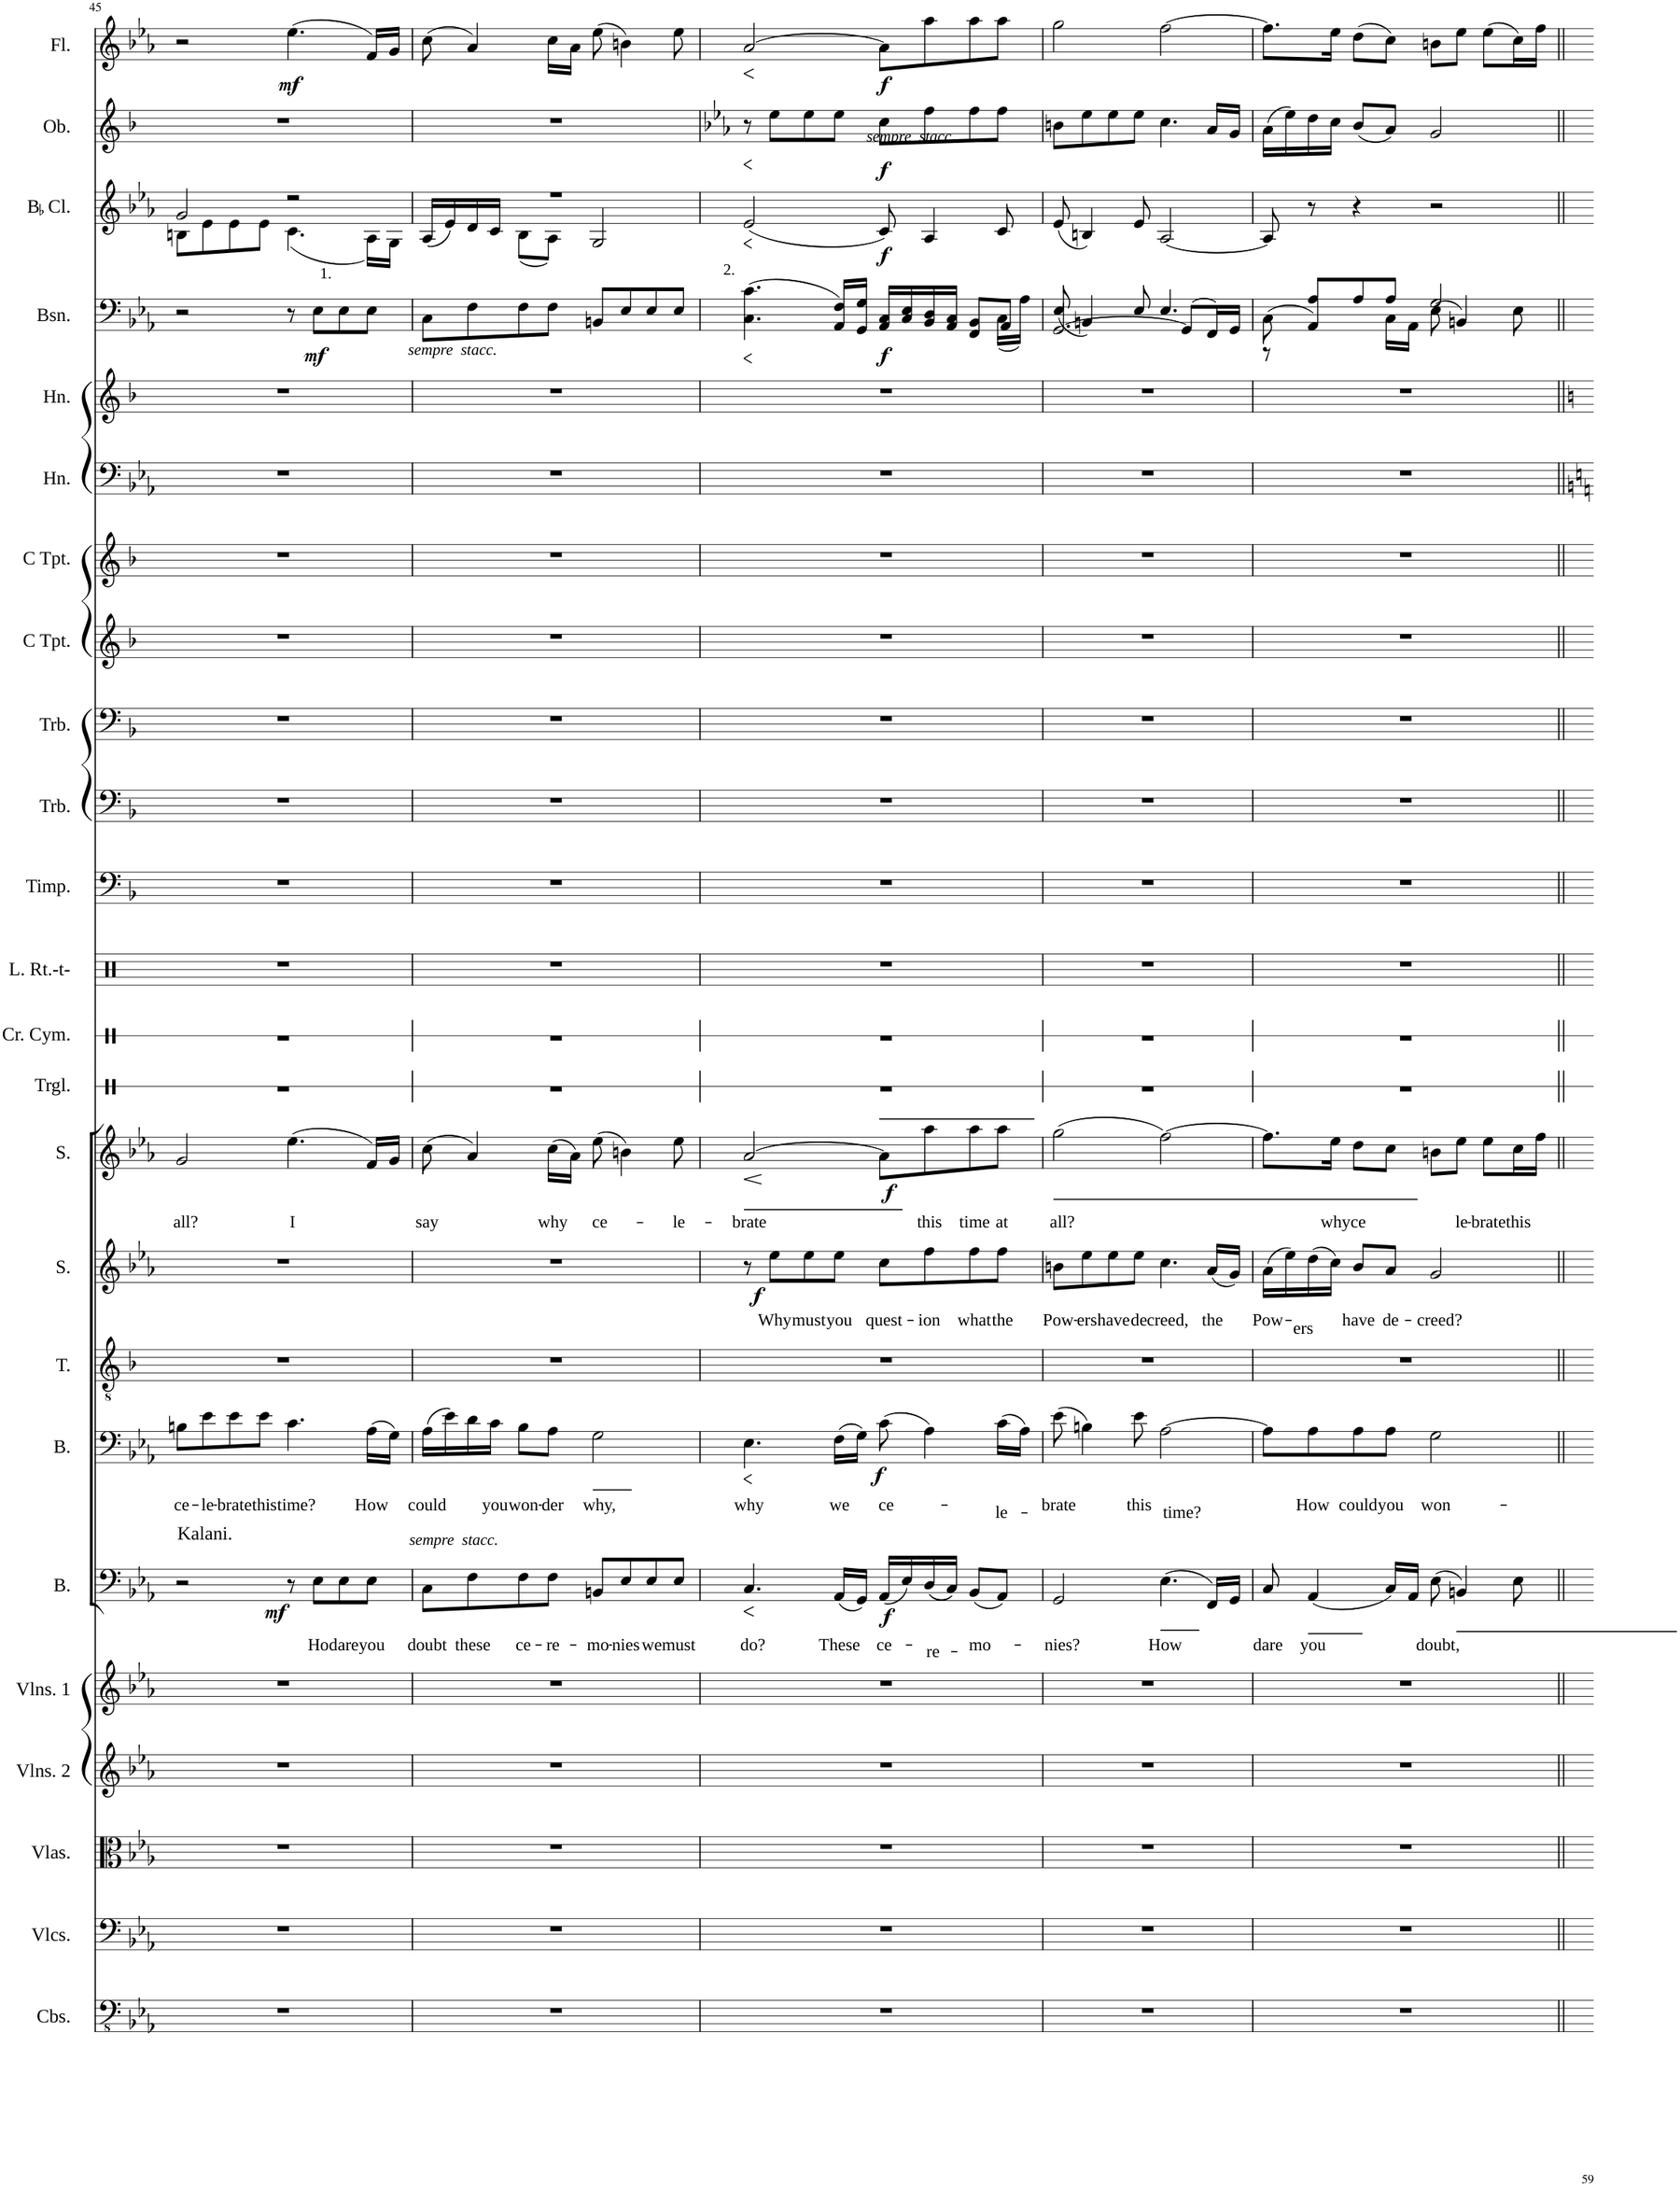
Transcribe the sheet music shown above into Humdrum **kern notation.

**kern	**kern	**kern	**kern	**kern	**kern	**text	**dynam	**kern	**text	**dynam	**kern	**kern	**text	**dynam	**kern	**text	**dynam	**kern	**kern	**kern	**kern	**kern	**kern	**kern	**kern	**kern	**kern	**kern	**dynam	**kern	**dynam	**kern	**dynam	**kern	**dynam
*part24	*part23	*part22	*part21	*part20	*part19	*part19	*part19	*part18	*part18	*part18	*part17	*part16	*part16	*part16	*part15	*part15	*part15	*part14	*part13	*part12	*part11	*part10	*part9	*part8	*part7	*part6	*part5	*part4	*part4	*part3	*part3	*part2	*part2	*part1	*part1
*staff24	*staff23	*staff22	*staff21	*staff20	*staff19	*staff19	*staff19	*staff18	*staff18	*staff18	*staff17	*staff16	*staff16	*staff16	*staff15	*staff15	*staff15	*staff14	*staff13	*staff12	*staff11	*staff10	*staff9	*staff8	*staff7	*staff6	*staff5	*staff4	*staff4	*staff3	*staff3	*staff2	*staff2	*staff1	*staff1
*I"Contrabasses	*I"Violoncellos	*I"Violas	*I"Violins 2	*I"Violins 1	*I"Bass	*	*	*I"Bass	*	*	*I"Tenor	*I"Soprano	*	*	*I"Soprano	*	*	*I"Triangle	*I"Crash Cymbal	*I"Low Roto-toms	*I"Timpani	*I"Trombone	*I"Trombone	*I"C Trumpet	*I"C Trumpet	*I"Horn	*I"Horn	*I"Bassoon	*	*I"BaccidentalFlat Clarinet	*	*I"Oboe	*	*I"Flute	*
*I'Cbs.	*I'Vlcs.	*I'Vlas.	*I'Vlns. 2	*I'Vlns. 1	*I'B.	*	*	*I'B.	*	*	*I'T.	*I'S.	*	*	*I'S.	*	*	*I'Trgl.	*I'Cr. Cym.	*I'L. Rt.-t-	*I'Timp.	*I'Trb.	*I'Trb.	*I'C Tpt.	*I'C Tpt.	*I'Hn.	*I'Hn.	*I'Bsn.	*	*I'BaccidentalFlat Cl.	*	*I'Ob.	*	*I'Fl.	*
!!LO:PB:g=z
*clefFv4	*clefF4	*clefC3	*clefG2	*clefG2	*clefF4	*	*	*clefF4	*	*	*clefGv2	*clefG2	*	*	*clefG2	*	*	*clefX	*clefX	*clefX	*clefF4	*clefF4	*clefF4	*clefG2	*clefG2	*clefF4	*clefG2	*clefF4	*	*clefG2	*	*clefG2	*	*clefG2	*
*	*	*	*	*	*	*	*	*	*	*	*	*	*	*	*	*	*	*	*	*	*	*	*	*	*	*ITrd4c7	*ITrd4c7	*	*	*ITrd1c2	*	*	*	*	*
*k[b-e-a-]	*k[b-e-a-]	*k[b-e-a-]	*k[b-e-a-]	*k[b-e-a-]	*k[b-e-a-]	*	*	*k[b-e-a-]	*	*	*k[b-]	*k[b-e-a-]	*	*	*k[b-e-a-]	*	*	*k[]	*k[]	*k[b-]	*k[b-]	*k[b-]	*k[b-]	*k[b-]	*k[b-]	*k[b-e-a-]	*k[b-]	*k[b-e-a-]	*	*k[b-e-a-]	*	*k[b-]	*	*k[b-e-a-]	*
*M4/4	*M4/4	*M4/4	*M4/4	*M4/4	*M4/4	*	*	*M4/4	*	*	*M4/4	*M4/4	*	*	*M4/4	*	*	*M4/4	*M4/4	*M4/4	*M4/4	*M4/4	*M4/4	*M4/4	*M4/4	*M4/4	*M4/4	*M4/4	*	*M4/4	*	*M4/4	*	*M4/4	*
=45	=45	=45	=45	=45	=45	=45	=45	=45	=45	=45	=45	=45	=45	=45	=45	=45	=45	=45	=45	=45	=45	=45	=45	=45	=45	=45	=45	=45	=45	=45	=45	=45	=45	=45	=45
!	!	!	!	!	!LO:TX:a:t=Kalani.	!	!	!	!	!	!	!	!	!	!	!	!	!	!	!	!	!	!	!	!	!	!	!	!	!	!	!	!	!	!
!	!	!	!	!	!	!	!	!	!LO:LY:b	!	!	!	!	!	!	!LO:LY:b	!	!	!	!	!	!	!	!	!	!	!	!	!	!	!	!	!	!	!
*	*	*	*	*	*	*	*	*	*	*	*	*	*	*	*	*	*	*	*	*	*	*	*	*	*	*	*	*	*	*^	*	*	*	*	*
1r	1r	1r	1r	1r	2r	.	.	8Bn\L	ce-	.	1r	1r	.	.	2g/	all?	.	1r	1r	1r	1r	1r	1r	1r	1r	1r	1r	2r	.	2g/	8Bn\L	.	1r	.	2r	.
!	!	!	!	!	!	!	!	!	!LO:LY:b	!	!	!	!	!	!	!	!	!	!	!	!	!	!	!	!	!	!	!	!	!	!	!	!	!	!	!
.	.	.	.	.	.	.	.	8e-\	-le-	.	.	.	.	.	.	.	.	.	.	.	.	.	.	.	.	.	.	.	.	.	8e-\	.	.	.	.	.
!	!	!	!	!	!	!	!	!	!LO:LY:b	!	!	!	!	!	!	!	!	!	!	!	!	!	!	!	!	!	!	!	!	!	!	!	!	!	!	!
.	.	.	.	.	.	.	.	8e-\	-brate	.	.	.	.	.	.	.	.	.	.	.	.	.	.	.	.	.	.	.	.	.	8e-\	.	.	.	.	.
!	!	!	!	!	!	!	!	!	!LO:LY:b	!	!	!	!	!	!	!	!	!	!	!	!	!	!	!	!	!	!	!	!	!	!	!	!	!	!	!
.	.	.	.	.	.	.	.	8e-\J	this	.	.	.	.	.	.	.	.	.	.	.	.	.	.	.	.	.	.	.	.	.	8e-\J	.	.	.	.	.
!	!	!	!	!	!	!	!	!	!	!	!	!	!	!	!	!	!	!	!	!	!	!	!	!	!	!	!	!LO:TX:a:t=1.	!	!	!	!	!	!	!	!
!	!	!	!	!	!	!	!	!	!LO:LY:b	!	!	!	!	!	!	!LO:LY:b	!	!	!	!	!	!	!	!	!	!	!	!	!	!	!	!	!	!	!	!LO:DY:b
.	.	.	.	.	8r	.	.	4.c\	time?	.	.	.	.	.	(4.ee-\	I	.	.	.	.	.	.	.	.	.	.	.	8r	.	2r	(4.c\	.	.	.	(4.ee-\	mf
!	!	!	!	!	!	!LO:LY:b	!LO:DY:b	!	!	!	!	!	!	!	!	!	!	!	!	!	!	!	!	!	!	!	!	!	!LO:DY:b	!	!	!	!	!	!	!
.	.	.	.	.	8E-\L	Ho	mf	.	.	.	.	.	.	.	.	.	.	.	.	.	.	.	.	.	.	.	.	8E-\L	mf	.	.	.	.	.	.	.
!	!	!	!	!	!	!LO:LY:b	!	!	!	!	!	!	!	!	!	!	!	!	!	!	!	!	!	!	!	!	!	!	!	!	!	!	!	!	!	!
.	.	.	.	.	8E-\	dare	.	.	.	.	.	.	.	.	.	.	.	.	.	.	.	.	.	.	.	.	.	8E-\	.	.	.	.	.	.	.	.
!	!	!	!	!	!	!LO:LY:b	!	!	!LO:LY:b	!	!	!	!	!	!	!	!	!	!	!	!	!	!	!	!	!	!	!	!	!	!	!	!	!	!	!
.	.	.	.	.	8E-\J	you	.	(16A-\LL	How	.	.	.	.	.	16f/LL)	.	.	.	.	.	.	.	.	.	.	.	.	8E-\J	.	.	16A-\LL)	.	.	.	16f/LL)	.
.	.	.	.	.	.	.	.	16G\JJ)	.	.	.	.	.	.	16g/JJ	.	.	.	.	.	.	.	.	.	.	.	.	.	.	.	16G\JJ	.	.	.	16g/JJ	.
=46	=46	=46	=46	=46	=46	=46	=46	=46	=46	=46	=46	=46	=46	=46	=46	=46	=46	=46	=46	=46	=46	=46	=46	=46	=46	=46	=46	=46	=46	=46	=46	=46	=46	=46	=46	=46
!	!	!	!	!	!	!	!	!	!	!	!	!	!	!	!	!	!	!	!	!	!	!	!	!	!	!	!	!LO:TX:b:i:t=sempre  stacc.	!	!	!	!	!	!	!	!
!	!	!	!	!	!LO:TX:a:i:t=sempre  stacc.	!	!	!	!	!	!	!	!	!	!	!	!	!	!	!	!	!	!	!	!	!	!	!	!	!	!	!	!	!	!	!
!	!	!	!	!	!	!LO:LY:b	!	!	!LO:LY:b	!	!	!	!	!	!	!LO:LY:b	!	!	!	!	!	!	!	!	!	!	!	!	!	!	!	!	!	!	!	!
1r	1r	1r	1r	1r	8C\L	doubt	.	(16A-\LL	could	.	1r	1r	.	.	(8cc\	say	.	1r	1r	1r	1r	1r	1r	1r	1r	1r	1r	8C\L	.	1r	(16A-/LL	.	1r	.	(8cc\	.
.	.	.	.	.	.	.	.	16e-\)	.	.	.	.	.	.	.	.	.	.	.	.	.	.	.	.	.	.	.	.	.	.	16e-/)	.	.	.	.	.
!	!	!	!	!	!	!LO:LY:b	!	!	!	!	!	!	!	!	!	!	!	!	!	!	!	!	!	!	!	!	!	!	!	!	!	!	!	!	!	!
.	.	.	.	.	8F\	these	.	16d\	.	.	.	.	.	.	4a-/)	.	.	.	.	.	.	.	.	.	.	.	.	8F\	.	.	16d/	.	.	.	4a-/)	.
!	!	!	!	!	!	!	!	!	!LO:LY:b	!	!	!	!	!	!	!	!	!	!	!	!	!	!	!	!	!	!	!	!	!	!	!	!	!	!	!
.	.	.	.	.	.	.	.	16c\JJ	you	.	.	.	.	.	.	.	.	.	.	.	.	.	.	.	.	.	.	.	.	.	16c/JJ	.	.	.	.	.
!	!	!	!	!	!	!LO:LY:b	!	!	!LO:LY:b	!	!	!	!	!	!	!	!	!	!	!	!	!	!	!	!	!	!	!	!	!	!	!	!	!	!	!
.	.	.	.	.	8F\	ce-	.	8B-\L	won-	.	.	.	.	.	.	.	.	.	.	.	.	.	.	.	.	.	.	8F\	.	.	(8B-\L	.	.	.	.	.
!	!	!	!	!	!	!LO:LY:b	!	!	!LO:LY:b	!	!	!	!	!	!	!LO:LY:b	!	!	!	!	!	!	!	!	!	!	!	!	!	!	!	!	!	!	!	!
.	.	.	.	.	8F\J	-re-	.	8A-\J	-der	.	.	.	.	.	(16cc\LL	why	.	.	.	.	.	.	.	.	.	.	.	8F\J	.	.	8A-\J)	.	.	.	16cc\LL	.
.	.	.	.	.	.	.	.	.	.	.	.	.	.	.	16a-\JJ)	.	.	.	.	.	.	.	.	.	.	.	.	.	.	.	.	.	.	.	16a-\JJ	.
!	!	!	!	!	!	!LO:LY:b	!	!	!LO:LY:b	!	!	!	!	!	!	!LO:LY:b	!	!	!	!	!	!	!	!	!	!	!	!	!	!	!	!	!	!	!	!
.	.	.	.	.	8BBn/L	-mo-	.	2G\	why,	.	.	.	.	.	(8ee-\	ce-	.	.	.	.	.	.	.	.	.	.	.	8BBn/L	.	.	2G/	.	.	.	(8ee-\	.
!	!	!	!	!	!	!LO:LY:b	!	!	!	!	!	!	!	!	!	!	!	!	!	!	!	!	!	!	!	!	!	!	!	!	!	!	!	!	!	!
.	.	.	.	.	8E-/	-nies	.	.	.	.	.	.	.	.	4bn\)	.	.	.	.	.	.	.	.	.	.	.	.	8E-/	.	.	.	.	.	.	4bn\)	.
!	!	!	!	!	!	!LO:LY:b	!	!	!	!	!	!	!	!	!	!	!	!	!	!	!	!	!	!	!	!	!	!	!	!	!	!	!	!	!	!
.	.	.	.	.	8E-/	we	.	.	.	.	.	.	.	.	.	.	.	.	.	.	.	.	.	.	.	.	.	8E-/	.	.	.	.	.	.	.	.
!	!	!	!	!	!	!LO:LY:b	!	!	!	!	!	!	!	!	!	!LO:LY:b	!	!	!	!	!	!	!	!	!	!	!	!	!	!	!	!	!	!	!	!
.	.	.	.	.	8E-/J	must	.	.	.	.	.	.	.	.	8ee-\	le-	.	.	.	.	.	.	.	.	.	.	.	8E-/J	.	.	.	.	.	.	8ee-\	.
*	*	*	*	*	*	*	*	*	*	*	*	*	*	*	*	*	*	*	*	*	*	*	*	*	*	*	*	*	*	*v	*v	*	*	*	*	*
=47	=47	=47	=47	=47	=47	=47	=47	=47	=47	=47	=47	=47	=47	=47	=47	=47	=47	=47	=47	=47	=47	=47	=47	=47	=47	=47	=47	=47	=47	=47	=47	=47	=47	=47	=47
*	*	*	*	*	*	*	*	*	*	*	*	*	*	*	*	*	*	*	*	*	*	*	*	*	*	*	*	*	*	*	*	*k[b-e-a-]	*	*	*
!	!	!	!	!	!	!	!	!	!	!	!	!	!	!	!	!	!	!	!	!	!	!	!	!	!	!	!	!LO:TX:a:t=2.	!	!	!	!	!	!	!
!	!	!	!	!	!	!LO:LY:b	!LO:HP:b	!	!LO:LY:b	!LO:HP:b	!	!	!	!	!	!LO:LY:b	!	!	!	!	!	!	!	!	!	!	!	!	!LO:HP:b	!	!LO:HP:b	!	!LO:HP:b	!	!LO:HP:b
*	*	*	*	*	*	*	*	*	*	*	*	*	*	*	*	*	*	*	*	*	*	*	*	*	*	*	*	*^	*	*	*	*	*	*	*
1r	1r	1r	1r	1r	4.C/	do?	<	4.E-\	why	<	1r	8r	.	.	[2a-/	-brate	.	1r	1r	1r	1r	1r	1r	1r	1r	1r	1r	(4.C\ 4.c\	2.ryy	<	(2e-/	<	8r	<	[2a-/	<
!	!	!	!	!	!	!	!	!	!	!	!	!	!LO:LY:b	!LO:DY:b	!	!	!	!	!	!	!	!	!	!	!	!	!	!	!	!	!	!	!	!	!	!
.	.	.	.	.	.	.	.	.	.	.	.	8ee-\L	Why	f	.	.	.	.	.	.	.	.	.	.	.	.	.	.	.	.	.	.	8ee-\L	.	.	.
!	!	!	!	!	!	!	!	!	!	!	!	!	!LO:LY:b	!	!	!	!	!	!	!	!	!	!	!	!	!	!	!	!	!	!	!	!	!	!	!
.	.	.	.	.	.	.	.	.	.	.	.	8ee-\	must	.	.	.	.	.	.	.	.	.	.	.	.	.	.	.	.	.	.	.	8ee-\	.	.	.
!	!	!	!	!	!	!LO:LY:b	!	!	!LO:LY:b	!	!	!	!LO:LY:b	!	!	!	!	!	!	!	!	!	!	!	!	!	!	!	!	!	!	!	!	!	!	!
.	.	.	.	.	(16AA-/LL	These	.	(16F\LL	we	.	.	8ee-\J	you	.	.	.	.	.	.	.	.	.	.	.	.	.	.	16AA-/ 16F/LL)	.	.	.	.	8ee-\J	.	.	.
.	.	.	.	.	16GG/JJ)	.	.	16G\JJ)	.	.	.	.	.	.	.	.	.	.	.	.	.	.	.	.	.	.	.	16GG/ 16G/JJ	.	.	.	.	.	.	.	.
!	!	!	!	!	!	!	!	!	!	!	!	!	!	!	!	!	!	!	!	!	!	!	!	!	!	!	!	!	!	!	!	!	!LO:TX:a:i:t=sempre  stacc.	!	!	!
!	!	!	!	!	!	!LO:LY:b	!LO:DY:b	!	!LO:LY:b	!LO:DY:b	!	!	!LO:LY:b	!	!	!	!LO:HP:b	!	!	!	!	!	!	!	!	!	!	!	!	!	!	!	!	!	!	!
!	!	!	!	!	!	!	!	!	!	!	!	!	!	!	!	!	!LO:DY:n=1:b	!	!	!	!	!	!	!	!	!	!	!	!	!LO:DY:b	!	!LO:DY:b	!	!LO:DY:b	!	!LO:DY:b
.	.	.	.	.	(16AA-/LL	ce-	f	(8c\	ce-	f	.	8cc\L	quest-	.	8a-\L]	.	< f	.	.	.	.	.	.	.	.	.	.	16AA-/ 16C/LL	.	f	8c/)	f	8cc\L	f	8a-\L]	f
!	!	!	!	!	!	!LO:LY:b	!	!	!	!	!	!	!	!	!	!	!	!	!	!	!	!	!	!	!	!	!	!	!	!	!	!	!	!	!	!
.	.	.	.	.	16E-/)	-re-	.	.	.	.	.	.	.	.	.	.	.	.	.	.	.	.	.	.	.	.	.	16C/ 16E-/	.	.	.	.	.	.	.	.
!	!	!	!	!	!	!	!	!	!	!	!	!	!LO:LY:b	!	!	!LO:LY:b	!	!	!	!	!	!	!	!	!	!	!	!	!	!	!	!	!	!	!	!
.	.	.	.	.	((16D/	.	.	4A-\)	.	.	.	8ff\	-ion	.	8aa-\	this	.	.	.	.	.	.	.	.	.	.	.	16BB-/ 16D/	.	.	4A-/	.	8ff\	.	8aa-\	.
.	.	.	.	.	16C/JJ))	.	.	.	.	.	.	.	.	.	.	.	.	.	.	.	.	.	.	.	.	.	.	16AA-/ 16C/JJ	.	.	.	.	.	.	.	.
!	!	!	!	!	!	!LO:LY:b	!	!	!	!	!	!	!LO:LY:b	!	!	!LO:LY:b	!	!	!	!	!	!	!	!	!	!	!	!	!	!	!	!	!	!	!	!
.	.	.	.	.	(8BB-/L	mo-	.	.	.	.	.	8ff\	what	.	8aa-\	time	.	.	.	.	.	.	.	.	.	.	.	8FF/ 8BB-/L	8ryy	.	.	.	8ff\	.	8aa-\	.
!	!	!	!	!	!	!	!	!	!	!	!	!	!LO:LY:b	!	!	!LO:LY:b	!	!	!	!	!	!	!	!	!	!	!	!	!	!	!	!	!	!	!	!
.	.	.	.	.	8AA-/J)	.	.	(16c\LL	.	.	.	8ff\J	the	.	8aa-\J	at	.	.	.	.	.	.	.	.	.	.	.	8AA-/J	(16C\LL	.	8c/	.	8ff\J	.	8aa-\J	.
!	!	!	!	!	!	!	!	!	!LO:LY:b	!	!	!	!	!	!	!	!	!	!	!	!	!	!	!	!	!	!	!	!	!	!	!	!	!	!	!
.	.	.	.	.	.	.	.	16A-\JJ)	-le-	.	.	.	.	.	.	.	.	.	.	.	.	.	.	.	.	.	.	.	16A-\JJ)	.	.	.	.	.	.	.
*	*	*	*	*	*	*	*	*	*	*	*	*	*	*	*	*	*	*	*	*	*	*	*	*	*	*	*	*v	*v	*	*	*	*	*	*	*
.	.	.	.	.	.	.	[	.	.	[	.	.	.	.	.	.	[	.	.	.	.	.	.	.	.	.	.	.	[	.	[	.	[	.	[
=48	=48	=48	=48	=48	=48	=48	=48	=48	=48	=48	=48	=48	=48	=48	=48	=48	=48	=48	=48	=48	=48	=48	=48	=48	=48	=48	=48	=48	=48	=48	=48	=48	=48	=48	=48
!	!	!	!	!	!	!LO:LY:b	!	!	!LO:LY:b	!	!	!	!LO:LY:b	!	!	!LO:LY:b	!	!	!	!	!	!	!	!	!	!	!	!	!	!	!	!	!	!	!
*	*	*	*	*	*	*	*	*	*	*	*	*	*	*	*	*	*	*	*	*	*	*	*	*	*	*	*	*^	*	*	*	*	*	*	*
1r	1r	1r	1r	1r	2GG/	-nies?	.	(8e-\	-brate	.	1r	8bn\L	Pow-	.	(2gg\	all?	.	1r	1r	1r	1r	1r	1r	1r	1r	1r	1r	[2.GG/	(8E-/	.	(8e-/	.	8bn\L	.	2gg\	.
!	!	!	!	!	!	!	!	!	!	!	!	!	!LO:LY:b	!	!	!	!	!	!	!	!	!	!	!	!	!	!	!	!	!	!	!	!	!	!	!
.	.	.	.	.	.	.	.	4Bn\)	.	.	.	8ee-\	-ers	.	.	.	.	.	.	.	.	.	.	.	.	.	.	.	4BBn/)	.	4Bn/)	.	8ee-\	.	.	.
!	!	!	!	!	!	!	!	!	!	!	!	!	!LO:LY:b	!	!	!	!	!	!	!	!	!	!	!	!	!	!	!	!	!	!	!	!	!	!	!
.	.	.	.	.	.	.	.	.	.	.	.	8ee-\	have	.	.	.	.	.	.	.	.	.	.	.	.	.	.	.	.	.	.	.	8ee-\	.	.	.
!	!	!	!	!	!	!	!	!	!LO:LY:b	!	!	!	!LO:LY:b	!	!	!	!	!	!	!	!	!	!	!	!	!	!	!	!	!	!	!	!	!	!	!
.	.	.	.	.	.	.	.	8e-\	this	.	.	8ee-\J	de	.	.	.	.	.	.	.	.	.	.	.	.	.	.	.	8E-/	.	8e-/	.	8ee-\J	.	.	.
!	!	!	!	!	!	!LO:LY:b	!	!	!LO:LY:b	!	!	!	!LO:LY:b	!	!	!	!	!	!	!	!	!	!	!	!	!	!	!	!	!	!	!	!	!	!	!
.	.	.	.	.	(4.E-\	How	.	[2A-\	time?	.	.	4.cc\	creed,	.	[2ff\)	.	.	.	.	.	.	.	.	.	.	.	.	.	4.E-/	.	[2A-/	.	4.cc\	.	[2ff\	.
.	.	.	.	.	.	.	.	.	.	.	.	.	.	.	.	.	.	.	.	.	.	.	.	.	.	.	.	(8GG/L]	.	.	.	.	.	.	.	.
!	!	!	!	!	!	!	!	!	!	!	!	!	!LO:LY:b	!	!	!	!	!	!	!	!	!	!	!	!	!	!	!	!	!	!	!	!	!	!	!
.	.	.	.	.	16FF/LL)	.	.	.	.	.	.	(16a-/LL	the	.	.	.	.	.	.	.	.	.	.	.	.	.	.	16FF/L)	16ryy	.	.	.	16a-/LL	.	.	.
.	.	.	.	.	16GG/JJ	.	.	.	.	.	.	16g/JJ)	.	.	.	.	.	.	.	.	.	.	.	.	.	.	.	16GG/JJ	16ryy	.	.	.	16g/JJ	.	.	.
=49	=49	=49	=49	=49	=49	=49	=49	=49	=49	=49	=49	=49	=49	=49	=49	=49	=49	=49	=49	=49	=49	=49	=49	=49	=49	=49	=49	=49	=49	=49	=49	=49	=49	=49	=49	=49
!	!	!	!	!	!	!LO:LY:b	!	!	!	!	!	!	!LO:LY:b	!	!	!	!	!	!	!	!	!	!	!	!	!	!	!	!	!	!	!	!	!	!	!
1r	1r	1r	1r	1r	8C/	dare	.	8A-\L]	.	.	1r	(16a-\LL	Pow-	.	8.ff\L]	.	.	1r	1r	1r	1r	1r	1r	1r	1r	1r	1r	(8C\	8r	.	8A-/]	.	(16a-\LL	.	8.ff\L]	.
!	!	!	!	!	!	!	!	!	!	!	!	!	!LO:LY:b	!	!	!	!	!	!	!	!	!	!	!	!	!	!	!	!	!	!	!	!	!	!	!
.	.	.	.	.	.	.	.	.	.	.	.	16ee-\)	-ers	.	.	.	.	.	.	.	.	.	.	.	.	.	.	.	.	.	.	.	16ee-\)	.	.	.
!	!	!	!	!	!	!LO:LY:b	!	!	!LO:LY:b	!	!	!	!	!	!	!	!	!	!	!	!	!	!	!	!	!	!	!	!	!	!	!	!	!	!	!
.	.	.	.	.	(4AA-/	you	.	8A-\	How	.	.	(16dd\	.	.	.	.	.	.	.	.	.	.	.	.	.	.	.	4AA-/)	8A-/L	.	8r	.	16dd\	.	.	.
!	!	!	!	!	!	!	!	!	!	!	!	!	!	!	!	!LO:LY:b	!	!	!	!	!	!	!	!	!	!	!	!	!	!	!	!	!	!	!	!
.	.	.	.	.	.	.	.	.	.	.	.	16cc\JJ)	.	.	16ee-\Jk	why	.	.	.	.	.	.	.	.	.	.	.	.	.	.	.	.	16cc\JJ	.	16ee-\Jk	.
!	!	!	!	!	!	!	!	!	!LO:LY:b	!	!	!	!LO:LY:b	!	!	!LO:LY:b	!	!	!	!	!	!	!	!	!	!	!	!	!	!	!	!	!	!	!	!
.	.	.	.	.	.	.	.	8A-\	could	.	.	8b-/L	have	.	8dd\L	ce	.	.	.	.	.	.	.	.	.	.	.	.	8A-/	.	4r	.	(8b-/L	.	(8dd\L	.
!	!	!	!	!	!	!	!	!	!LO:LY:b	!	!	!	!LO:LY:b	!	!	!	!	!	!	!	!	!	!	!	!	!	!	!	!	!	!	!	!	!	!	!
.	.	.	.	.	16C/LL)	.	.	8A-\J	you	.	.	8a-/J	de-	.	8cc\J	.	.	.	.	.	.	.	.	.	.	.	.	16C\LL	8A-/J	.	.	.	8a-/J)	.	8cc\J)	.
.	.	.	.	.	16AA-/JJ	.	.	.	.	.	.	.	.	.	.	.	.	.	.	.	.	.	.	.	.	.	.	16AA-\JJ	.	.	.	.	.	.	.	.
!	!	!	!	!	!	!LO:LY:b	!	!	!LO:LY:b	!	!	!	!LO:LY:b	!	!	!	!	!	!	!	!	!	!	!	!	!	!	!	!	!	!	!	!	!	!	!
.	.	.	.	.	(8E-\	doubt,	.	2G\	won-	.	.	2g/	-creed?	.	8bn\L	.	.	.	.	.	.	.	.	.	.	.	.	(8E-\	2G/	.	2r	.	2g/	.	8bn\L	.
!	!	!	!	!	!	!	!	!	!	!	!	!	!	!	!	!LO:LY:b	!	!	!	!	!	!	!	!	!	!	!	!	!	!	!	!	!	!	!	!
.	.	.	.	.	4BBn/)	.	.	.	.	.	.	.	.	.	8ee-\J	le-	.	.	.	.	.	.	.	.	.	.	.	4BBn/)	.	.	.	.	.	.	8ee-\J	.
!	!	!	!	!	!	!	!	!	!	!	!	!	!	!	!	!LO:LY:b	!	!	!	!	!	!	!	!	!	!	!	!	!	!	!	!	!	!	!	!
.	.	.	.	.	.	.	.	.	.	.	.	.	.	.	8ee-\L	-brate	.	.	.	.	.	.	.	.	.	.	.	.	.	.	.	.	.	.	(8ee-\L	.
!	!	!	!	!	!	!	!	!	!	!	!	!	!	!	!	!LO:LY:b	!	!	!	!	!	!	!	!	!	!	!	!	!	!	!	!	!	!	!	!
.	.	.	.	.	8E-\	.	.	.	.	.	.	.	.	.	16cc\L	this	.	.	.	.	.	.	.	.	.	.	.	8E-\	.	.	.	.	.	.	16cc\L)	.
.	.	.	.	.	.	.	.	.	.	.	.	.	.	.	16ff\JJ	.	.	.	.	.	.	.	.	.	.	.	.	.	.	.	.	.	.	.	16ff\JJ	.
*	*	*	*	*	*	*	*	*	*	*	*	*	*	*	*	*	*	*	*	*	*	*	*	*	*	*	*	*v	*v	*	*	*	*	*	*	*
=||	=||	=||	=||	=||	=||	=||	=||	=||	=||	=||	=||	=||	=||	=||	=||	=||	=||	=||	=||	=||	=||	=||	=||	=||	=||	=||	=||	=||	=||	=||	=||	=||	=||	=||	=||
*-	*-	*-	*-	*-	*-	*-	*-	*-	*-	*-	*-	*-	*-	*-	*-	*-	*-	*-	*-	*-	*-	*-	*-	*-	*-	*-	*-	*-	*-	*-	*-	*-	*-	*-	*-
